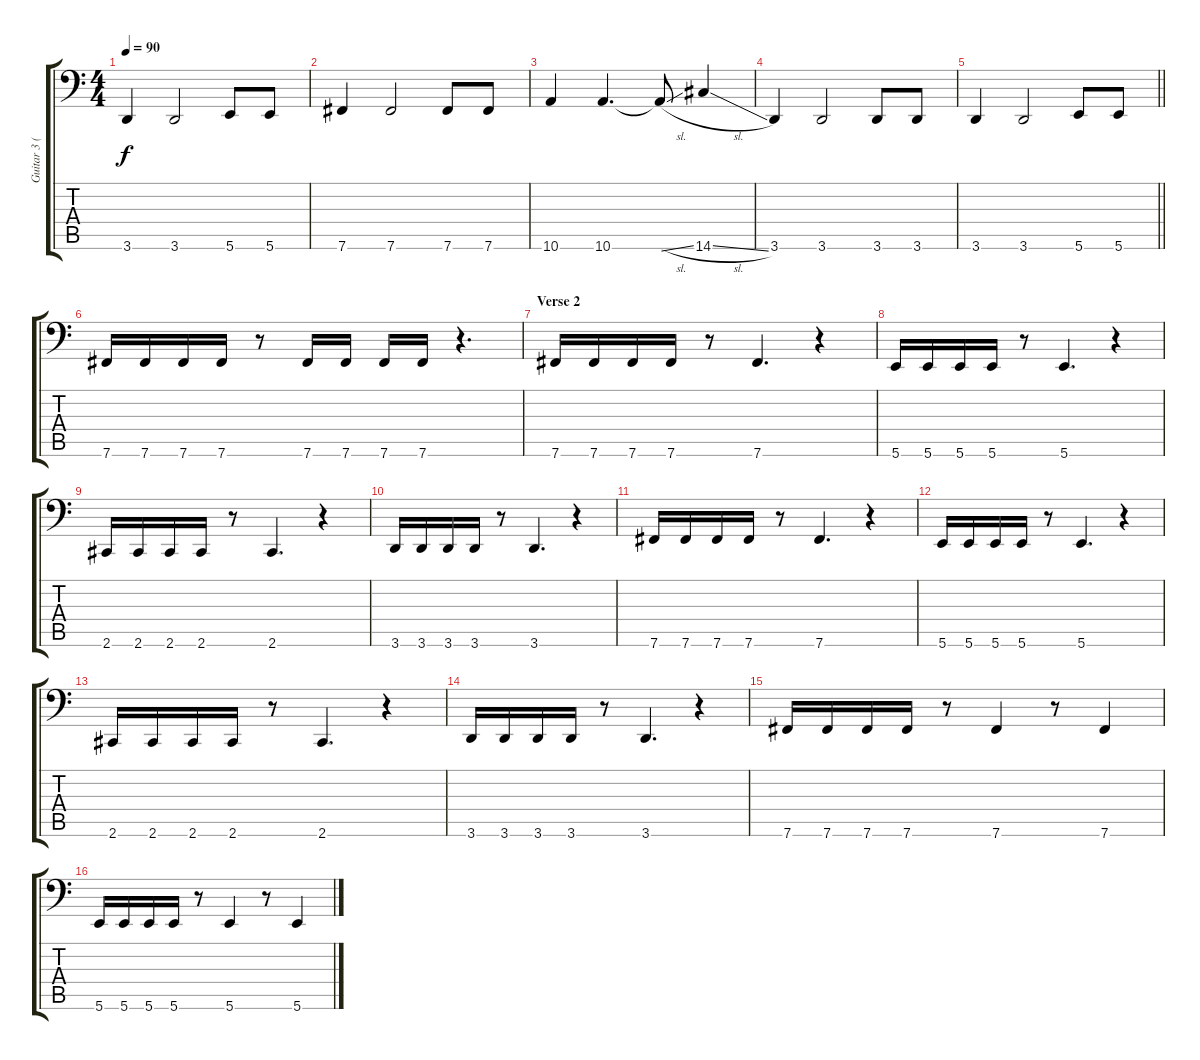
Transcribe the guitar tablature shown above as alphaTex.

\track ("Guitar 3 (Jon Dunn) Bass" "Guitar 3 (") {instrument electricbassfinger}
\staff {score tabs}
\tuning (Db3 Ab2 E2 B1 Gb1 B0) {hide}
\ts (4 4)
\tempo 90
\clef f4
\ks c
3.6.4{dy f} 3.6.2 5.6.8 5.6.8 |
7.6.4 7.6.2 7.6.8 7.6.8 |
10.6.4 10.6.4{d} 10.6{sl t}.8 14.6{sl}.4 |
3.6.4 3.6.2 3.6.8 3.6.8 |
\barLineRight lightlight
3.6.4 3.6.2 5.6.8 5.6.8 |
7.6.16 7.6.16 7.6.16 7.6.16 r.8 7.6.16 7.6.16 7.6.16 7.6.16 r.4{d} |
\section ("" "Verse 2")
7.6.16 7.6.16 7.6.16 7.6.16 r.8 7.6.4{d} r.4 |
5.6.16 5.6.16 5.6.16 5.6.16 r.8 5.6.4{d} r.4 |
2.6.16 2.6.16 2.6.16 2.6.16 r.8 2.6.4{d} r.4 |
3.6.16 3.6.16 3.6.16 3.6.16 r.8 3.6.4{d} r.4 |
7.6.16 7.6.16 7.6.16 7.6.16 r.8 7.6.4{d} r.4 |
5.6.16 5.6.16 5.6.16 5.6.16 r.8 5.6.4{d} r.4 |
2.6.16 2.6.16 2.6.16 2.6.16 r.8 2.6.4{d} r.4 |
3.6.16 3.6.16 3.6.16 3.6.16 r.8 3.6.4{d} r.4 |
7.6.16 7.6.16 7.6.16 7.6.16 r.8 7.6.4 r.8 7.6.4 |
5.6.16 5.6.16 5.6.16 5.6.16 r.8 5.6.4 r.8 5.6.4
